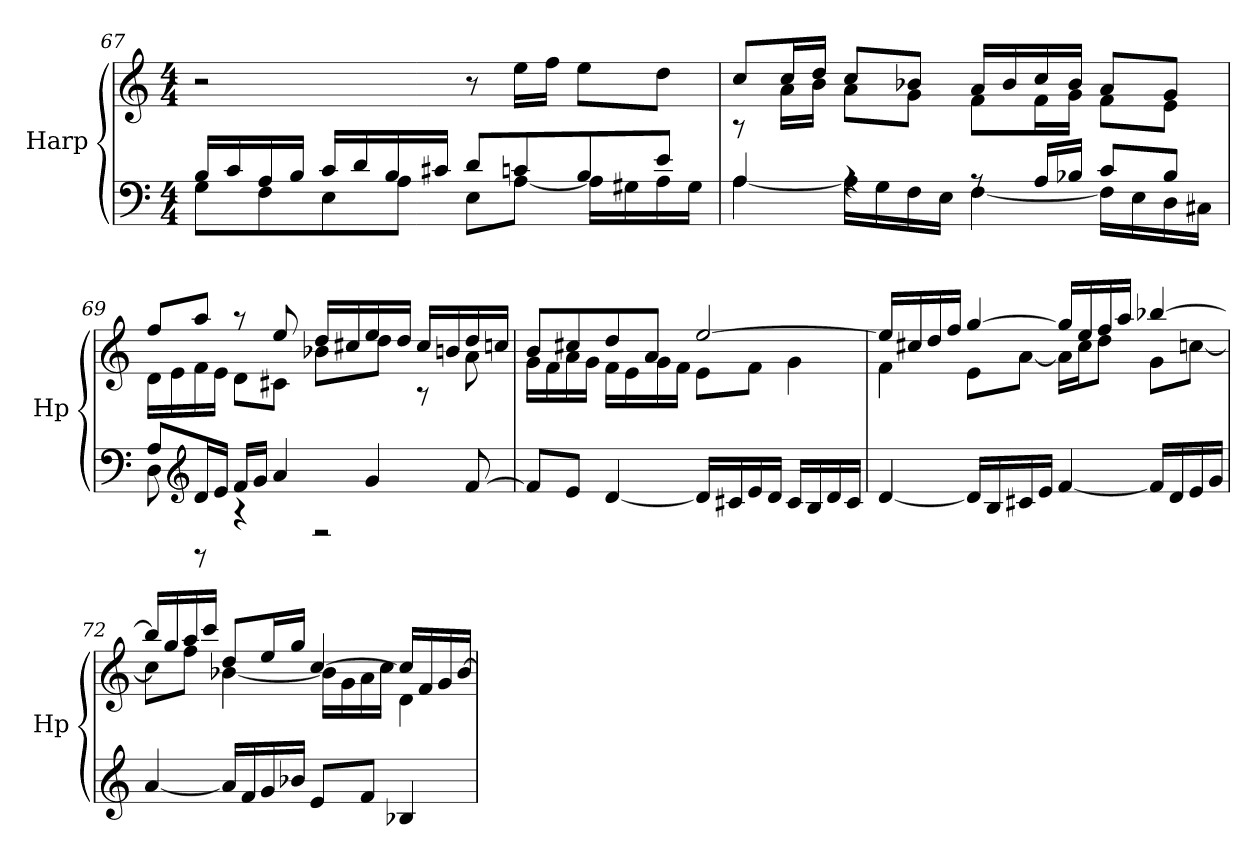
**kern	**kern
*part1	*part1
*staff2	*staff1
*I"Harp	*
*I'Hp	*
*clefF4	*clefG2
*k[]	*k[]
*M4/4	*M4/4
=67	=67
*^	*
16B/LL	8G\L	2r
16c/	.	.
16A/	8F\	.
16B/JJ	.	.
16c/LL	8E\	.
16d/	.	.
16B/	8A\J	.
16c#X/JJ	.	.
8d/L	8E\L	8r
8cn/	[8A\J	16ee\LL
.	.	16ff\JJ
8B/	16A\LL]	8ee\L
.	16G#X\	.
8e/J	16A\	8dd\J
.	16G#\JJ	.
!!LO:PB:g=z
=68	=68	=68
*	*	*^
4A/	[4A\	8cc/L	8rA
.	.	16cc/L	16a\LL
.	.	16dd/JJ	16b\JJ
4rA	16A\LL]	8cc/L	8a\L
.	16G\	.	.
.	16F\	8b-X/J	8g\J
.	16E\JJ	.	.
8rA	[4F\	16a/LL	8f\L
.	.	16b-/	.
16A/LL	.	16cc/	16f\L
16B-X/JJ	.	16b-/JJ	16g\JJ
8c/L	16F\LL]	8a/L	8f\L
.	16E\	.	.
8B-/J	16D\	8g/J	8e\J
.	16C#X\JJ	.	.
=69	=69	=69	=69
8A/L	8D\	8ff/L	16d\LL
.	.	.	16e\
*clefG2	*	*	*
16d/L	8rGG	8aa/J	16f\
16e/JJ	.	.	16e\JJ
16f/LL	4r	8r	8d\L
16g/JJ	.	.	.
4a/	.	8ee/	8c#X\J
.	2rD	16dd/LL	8b-X\L
.	.	16cc#X/	.
4g/	.	16ee/	8dd\J
.	.	16dd/JJ	.
.	.	16cc#/LL	8rA
.	.	16bn/	.
[8f/	.	16dd/	8a\
.	.	16ccn/JJ	.
*v	*v	*	*
!!LO:LB:g=z	!!
=70	=70	=70
8f/L]	8b/L	16g\LL
.	.	16f\
8e/J	8cc#X/	16a\
.	.	16g\JJ
[4d/	8dd/	16f\LL
.	.	16e\
.	8a/J	16g\
.	.	16f\JJ
16d/LL]	[2ee/	8e\L
16c#X/	.	.
16e/	.	8f\J
16d/JJ	.	.
16c#/LL	.	4g\
16B/	.	.
16d/	.	.
16c#/JJ	.	.
=71	=71	=71
[4d/	16ee/LL]	4f\
.	16cc#X/	.
.	16dd/	.
.	16ff/JJ	.
16d/LL]	[4gg/	8e\L
16B/	.	.
16c#X/	.	[8a\J
16e/JJ	.	.
[4f/	16gg/LL]	16a\LL]
.	16ee/	16cc#\J
.	16ff/	8dd\J
.	16aa/JJ	.
16f/LL]	[4bb-X/	8g\L
16d/	.	.
16e/	.	[8ccn\J
16g/JJ	.	.
!!LO:LB:g=z	!!
=72	=72	=72
[4a/	16bb-/LL]	8cc\L]
.	16gg/	.
.	16aa/	8ff\J
.	16ccc/JJ	.
16a/LL]	8dd/L	[4b-X\
16f/	.	.
16g/	16ee/L	.
16b-X/JJ	16gg/JJ	.
8e/L	[4cc/	16b-\LL]
.	.	16g\
8f/J	.	16a\
.	.	16cc\JJ
4B-X/	16cc/LL]	4d\
.	16f/	.
.	16g/	.
.	[16b-/JJ	.
*	*v	*v
=	=
*-	*-
